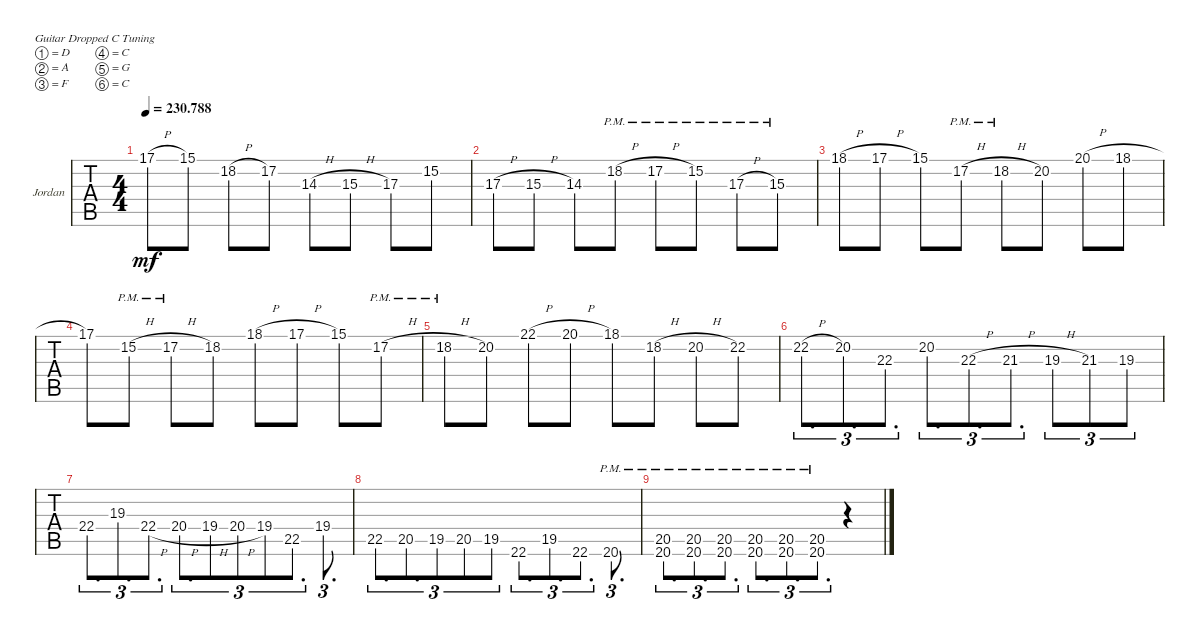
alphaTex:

\bracketExtendMode groupsimilarinstruments
\firstSystemTrackNameOrientation horizontal
\otherSystemsTrackNameOrientation horizontal
\track ("Jid-Lee" "Jordan") {instrument overdrivenguitar}
\staff {tabs}
\tuning (D4 A3 F3 C3 G2 C2)
\ts (4 4)
\tempo
230.788
\accidentals auto
\clef g2
\ottava regular
\simile none
\ks c
17.1{h}.8{dy mf} 15.1.8 18.2{h}.8 17.2.8 14.3{h}.8 15.3{h}.8 17.3.8 15.2.8 |
17.3{h}.8 15.3{h}.8 14.3.8 18.2{h pm}.8 17.2{h pm}.8 15.2{pm}.8 17.3{h pm}.8 15.3{pm}.8 |
18.1{h}.8 17.1{h}.8 15.1.8 17.2{h pm}.8 18.2{h pm}.8 20.2.8 20.1{h}.8 18.1{h}.8 |
17.1.8 15.2{h pm}.8 17.2{h pm}.8 18.2.8 18.1{h}.8 17.1{h}.8 15.1.8 17.2{h pm}.8 |
18.2{h pm}.8 20.2.8 22.1{h}.8 20.1{h}.8 18.1.8 18.2{h}.8 20.2{h}.8 22.2.8 |
22.2{h}.8{d tu (3 2)} 20.2.8{d tu (3 2)} 22.3.8{d tu (3 2)} 20.2.8{d tu (3 2)} 22.3{h}.8{d tu (3 2)} 21.3{h}.8{d tu (3 2)} 19.3{h}.8{tu (3 2)} 21.3.8{tu (3 2)} 19.3.8{tu (3 2)} |
22.4.8{d tu (3 2)} 19.3.8{d tu (3 2)} 22.4{h}.8{d tu (3 2)} 20.4{h}.8{d tu (3 2)} 19.4{h}.8{tu (3 2)} 20.4{h}.8{tu (3 2)} 19.4.8{tu (3 2)} 22.5.8{d tu (3 2)} 19.4.8{d tu (3 2)} |
22.5.8{d tu (3 2)} 20.5.8{d tu (3 2)} 19.5.8{tu (3 2)} 20.5.8{tu (3 2)} 19.5.8{tu (3 2)} 22.6.8{d tu (3 2)} 19.5.8{d tu (3 2)} 22.6.8{d tu (3 2)} 20.6{pm}.8{d tu (3 2)} |
(20.6{pm} 20.5{pm}).8{d tu (3 2)} (20.6{pm} 20.5{pm}).8{d tu (3 2)} (20.6{pm} 20.5{pm}).8{d tu (3 2)} (20.6{pm} 20.5{pm}).8{d tu (3 2)} (20.6{pm} 20.5{pm}).8{d tu (3 2)} (20.6{pm} 20.5{pm}).8{d tu (3 2)} r.4
